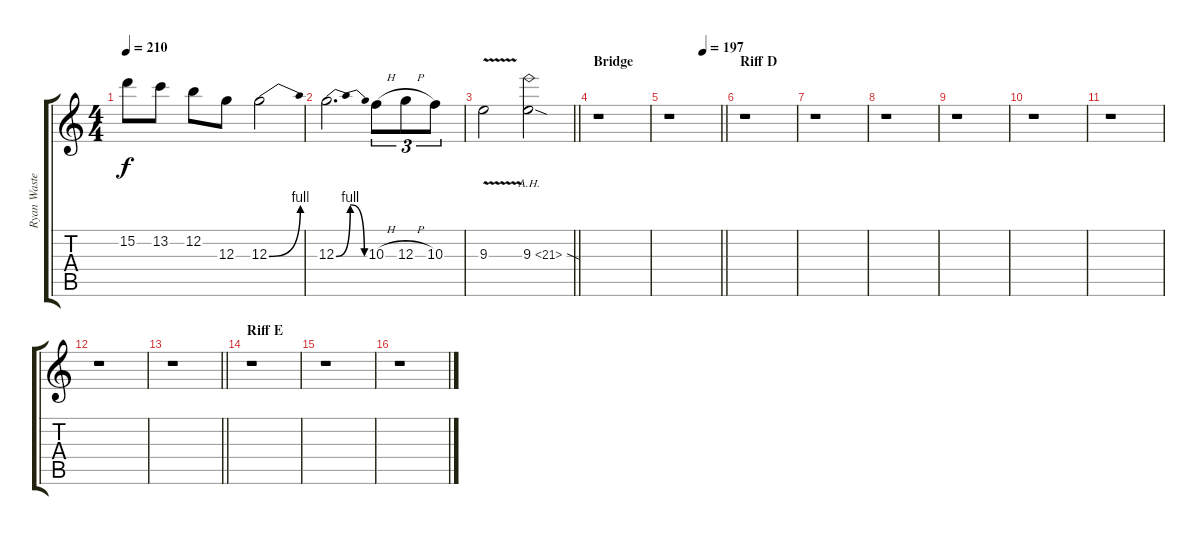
\track ("Ryan Waste (Lead)" "Ryan Waste") {instrument overdrivenguitar}
\staff {score tabs}
\tuning (E4 B3 G3 D3 A2 E2) {hide}
\ts (4 4)
\tempo 210
\clef g2
\ks c
15.2.8{dy f} 13.2.8 12.2.8 12.3.8 12.3{be (bend 0 0 60 4)}.2 |
12.3{be (bendrelease 0 0 7 4 30 4 60 0)}.2{d} 10.3{h}.8{tu (3 2)} 12.3{h}.8{tu (3 2)} 10.3.8{tu (3 2)} |
\barLineRight lightlight
9.3{v}.2 9.3{ah 12 sod}.2 |
\section ("" "Bridge")
r.1 |
\tempo (197 0.6666666666666666)
\barLineRight lightlight
r.1 |
\section ("" "Riff D")
r.1 |
r.1 |
r.1 |
r.1 |
r.1 |
r.1 |
r.1 |
\barLineRight lightlight
r.1 |
\section ("" "Riff E")
r.1 |
r.1 |
r.1
